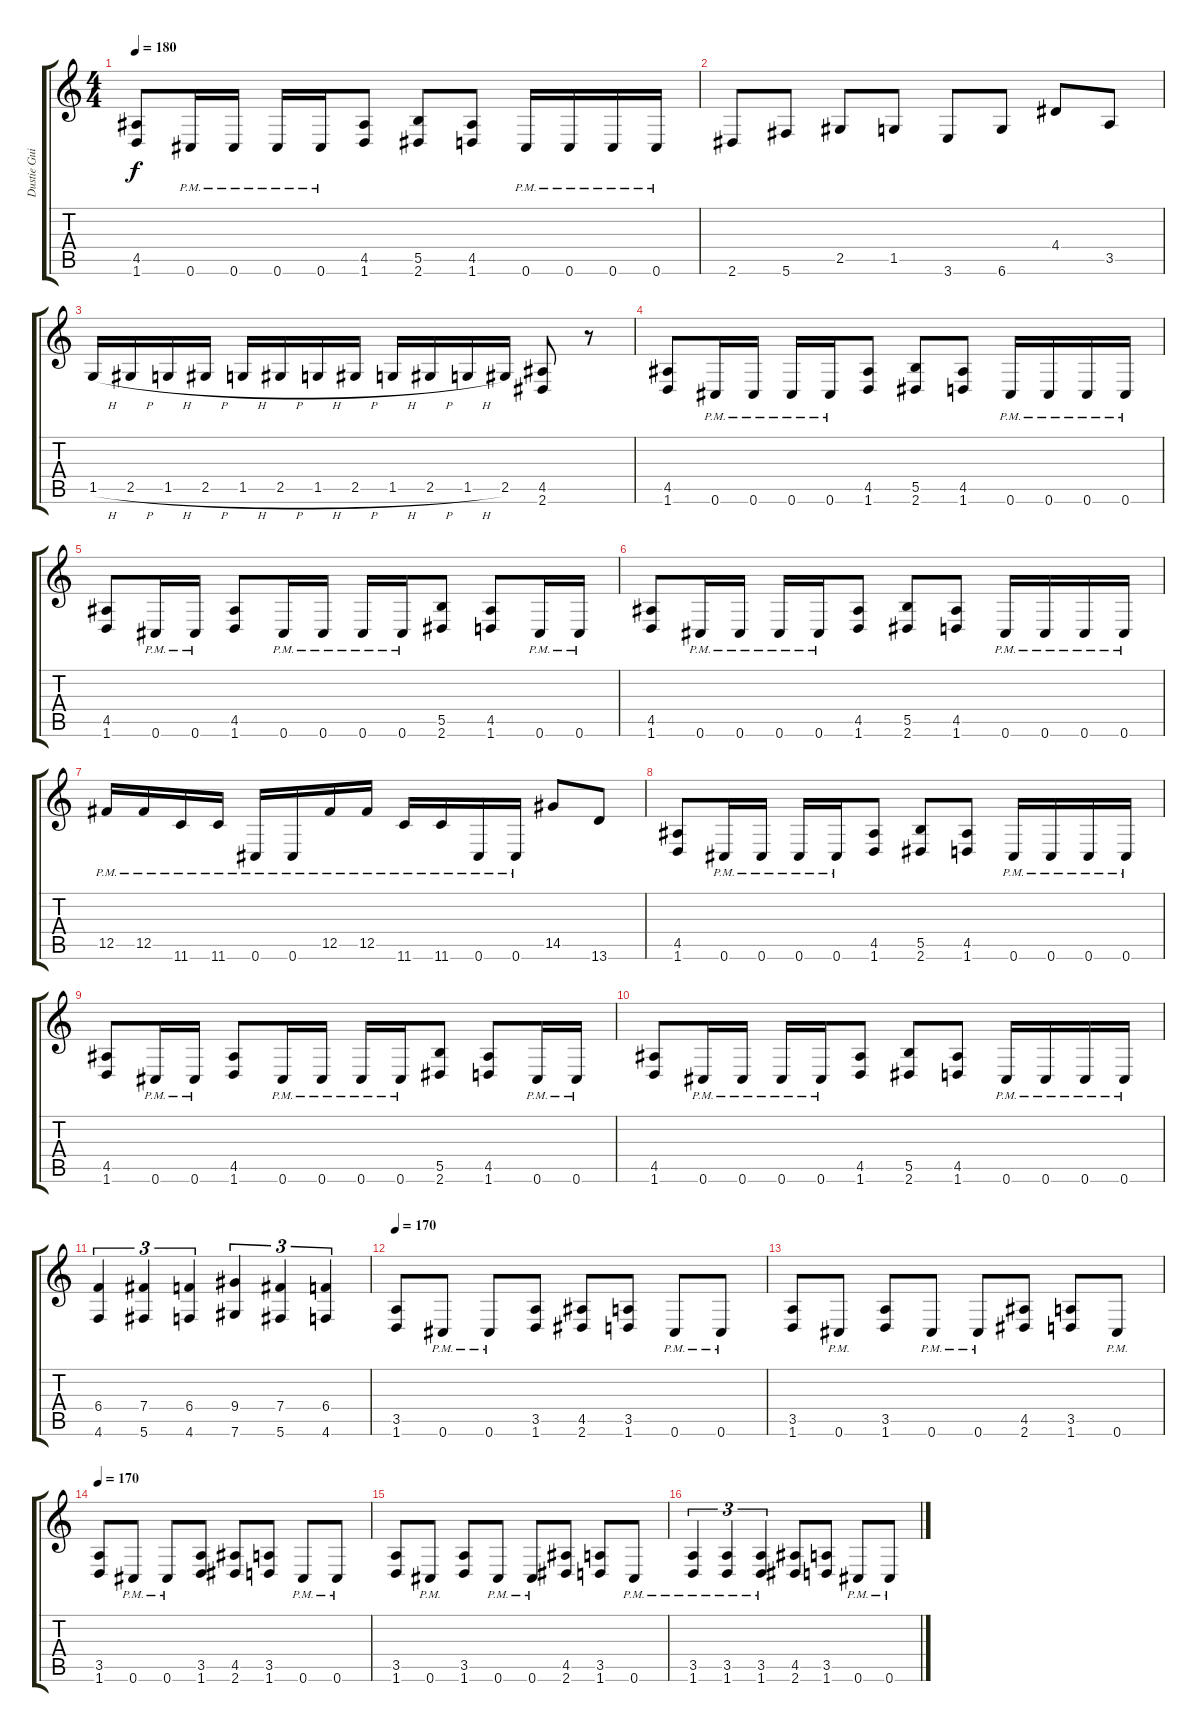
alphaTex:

\track ("Dustie Guitar" "Dustie Gui") {instrument distortionguitar}
\staff {score tabs}
\tuning (Db4 Ab3 E3 B2 Gb2 Db2) {hide}
\ts (4 4)
\tempo 180
\clef g2
\ks c
(4.5 1.6).8{dy f} 0.6{pm}.16 0.6{pm}.16 0.6{pm}.16 0.6{pm}.16 (4.5 1.6).8 (5.5 2.6).8 (4.5 1.6).8 0.6{pm}.16 0.6{pm}.16 0.6{pm}.16 0.6{pm}.16 |
2.6.8 5.6.8 2.5.8 1.5.8 3.6.8 6.6.8 4.4.8 3.5.8 |
1.5{h}.16 2.5{h}.16 1.5{h}.16 2.5{h}.16 1.5{h}.16 2.5{h}.16 1.5{h}.16 2.5{h}.16 1.5{h}.16 2.5{h}.16 1.5{h}.16 2.5.16 (4.5 2.6).8 r.8 |
(4.5 1.6).8 0.6{pm}.16 0.6{pm}.16 0.6{pm}.16 0.6{pm}.16 (4.5 1.6).8 (5.5 2.6).8 (4.5 1.6).8 0.6{pm}.16 0.6{pm}.16 0.6{pm}.16 0.6{pm}.16 |
(4.5 1.6).8 0.6{pm}.16 0.6{pm}.16 (4.5 1.6).8 0.6{pm}.16 0.6{pm}.16 0.6{pm}.16 0.6{pm}.16 (5.5 2.6).8 (4.5 1.6).8 0.6{pm}.16 0.6{pm}.16 |
(4.5 1.6).8 0.6{pm}.16 0.6{pm}.16 0.6{pm}.16 0.6{pm}.16 (4.5 1.6).8 (5.5 2.6).8 (4.5 1.6).8 0.6{pm}.16 0.6{pm}.16 0.6{pm}.16 0.6{pm}.16 |
12.5{pm}.16 12.5{pm}.16 11.6{pm}.16 11.6{pm}.16 0.6{pm}.16 0.6{pm}.16 12.5{pm}.16 12.5{pm}.16 11.6{pm}.16 11.6{pm}.16 0.6{pm}.16 0.6{pm}.16 14.5.8 13.6.8 |
(4.5 1.6).8 0.6{pm}.16 0.6{pm}.16 0.6{pm}.16 0.6{pm}.16 (4.5 1.6).8 (5.5 2.6).8 (4.5 1.6).8 0.6{pm}.16 0.6{pm}.16 0.6{pm}.16 0.6{pm}.16 |
(4.5 1.6).8 0.6{pm}.16 0.6{pm}.16 (4.5 1.6).8 0.6{pm}.16 0.6{pm}.16 0.6{pm}.16 0.6{pm}.16 (5.5 2.6).8 (4.5 1.6).8 0.6{pm}.16 0.6{pm}.16 |
(4.5 1.6).8 0.6{pm}.16 0.6{pm}.16 0.6{pm}.16 0.6{pm}.16 (4.5 1.6).8 (5.5 2.6).8 (4.5 1.6).8 0.6{pm}.16 0.6{pm}.16 0.6{pm}.16 0.6{pm}.16 |
(6.4 4.6).4{tu (3 2)} (7.4 5.6).4{tu (3 2)} (6.4 4.6).4{tu (3 2)} (9.4 7.6).4{tu (3 2)} (7.4 5.6).4{tu (3 2)} (6.4 4.6).4{tu (3 2)} |
\tempo 170
(3.5 1.6).8 0.6{pm}.8 0.6{pm}.8 (3.5 1.6).8 (4.5 2.6).8 (3.5 1.6).8 0.6{pm}.8 0.6{pm}.8 |
(3.5 1.6).8 0.6{pm}.8 (3.5 1.6).8 0.6{pm}.8 0.6{pm}.8 (4.5 2.6).8 (3.5 1.6).8 0.6{pm}.8 |
\tempo 170
(3.5 1.6).8 0.6{pm}.8 0.6{pm}.8 (3.5 1.6).8 (4.5 2.6).8 (3.5 1.6).8 0.6{pm}.8 0.6{pm}.8 |
(3.5 1.6).8 0.6{pm}.8 (3.5 1.6).8 0.6{pm}.8 0.6{pm}.8 (4.5 2.6).8 (3.5 1.6).8 0.6{pm}.8 |
(3.5{pm} 1.6).4{tu (3 2)} (3.5{pm} 1.6).4{tu (3 2)} (3.5{pm} 1.6).4{tu (3 2)} (4.5 2.6).8 (3.5 1.6).8 0.6{pm}.8 0.6{pm}.8
